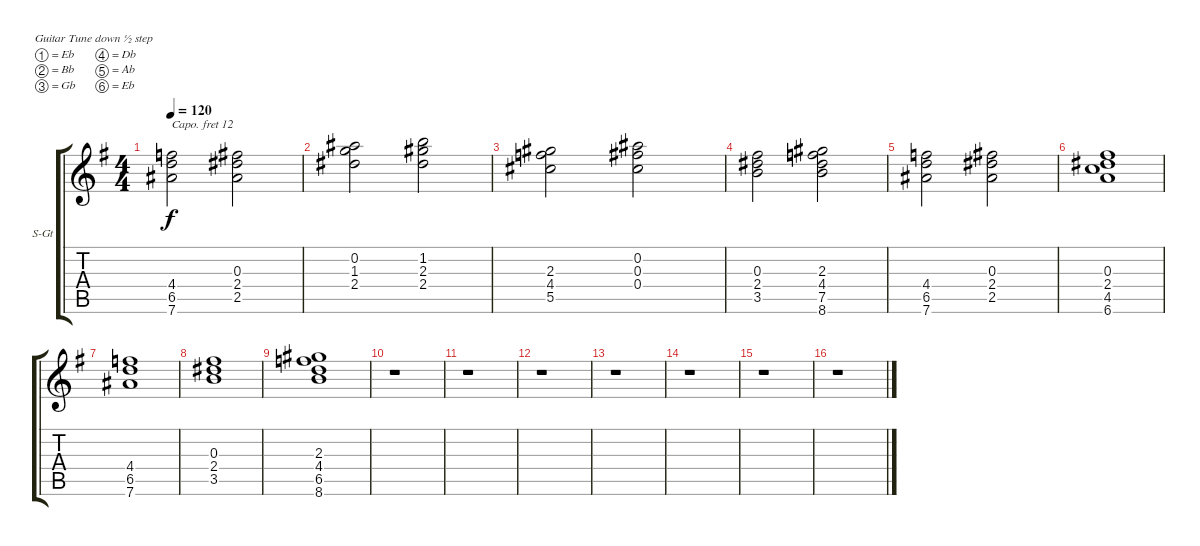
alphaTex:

\bracketExtendMode groupsimilarinstruments
\firstSystemTrackNameOrientation horizontal
\otherSystemsTrackNameOrientation horizontal
\track ("Keyboard - Derek Sherinian" "S-Gt") {mute instrument drawbarorgan}
\staff {score tabs}
\capo 12
\tuning (Eb4 Bb3 Gb3 Db3 Ab2 Eb2)
\displaytranspose 12
\ts (4 4)
\tempo 120
\clef g2
\ks eminor
(4.4 6.5 7.6).2{dy f} (0.3 2.4 2.5).2 |
(0.2 1.3 2.4).2 (1.2 2.3 2.4).2 |
(2.3 4.4 5.5).2 (0.2 0.3 0.4).2 |
(0.3 2.4 3.5).2 (2.3 4.4 7.5 8.6).2 |
(4.4 6.5 7.6).2 (0.3 2.4 2.5).2 |
(0.3 2.4 4.5 6.6).1 |
(4.4 6.5 7.6).1 |
(0.3 2.4 3.5).1 |
(2.3 4.4 6.5 8.6).1 |
r.1 |
r.1 |
r.1 |
r.1 |
r.1 |
r.1 |
r.1
